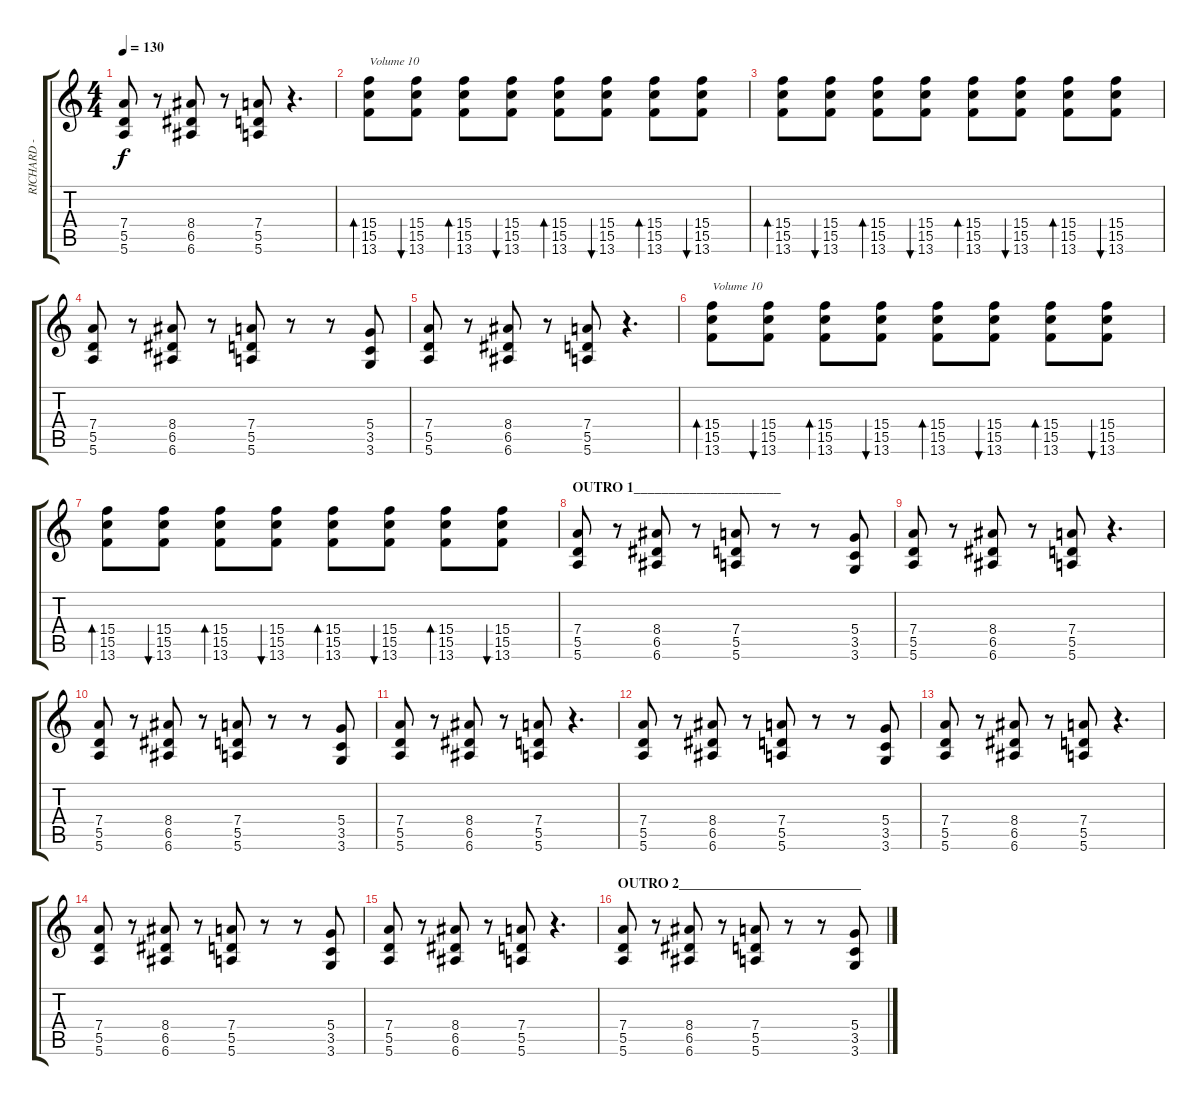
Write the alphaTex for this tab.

\track ("RICHARD - Standart" "RICHARD - ") {instrument distortionguitar}
\staff {score tabs}
\tuning (E4 B3 G3 D3 A2 E2) {hide}
\ts (4 4)
\tempo 130
\clef g2
\ks c
(7.4 5.5 5.6).8{dy f} r.8 (8.4 6.5 6.6).8 r.8 (7.4 5.5 5.6).8 r.4{d} |
(15.4 15.5 13.6).8{bd 60 txt "Volume 10" volume 10} (15.4 15.5 13.6).8{bu 60} (15.4 15.5 13.6).8{bd 60} (15.4 15.5 13.6).8{bu 60} (15.4 15.5 13.6).8{bd 60} (15.4 15.5 13.6).8{bu 60} (15.4 15.5 13.6).8{bd 60} (15.4 15.5 13.6).8{bu 60} |
(15.4 15.5 13.6).8{bd 60} (15.4 15.5 13.6).8{bu 60} (15.4 15.5 13.6).8{bd 60} (15.4 15.5 13.6).8{bu 60} (15.4 15.5 13.6).8{bd 60} (15.4 15.5 13.6).8{bu 60} (15.4 15.5 13.6).8{bd 60} (15.4 15.5 13.6).8{bu 60} |
(7.4 5.5 5.6).8 r.8 (8.4 6.5 6.6).8 r.8 (7.4 5.5 5.6).8 r.8 r.8 (5.4 3.5 3.6).8 |
(7.4 5.5 5.6).8 r.8 (8.4 6.5 6.6).8 r.8 (7.4 5.5 5.6).8 r.4{d} |
(15.4 15.5 13.6).8{bd 60 txt "Volume 10" volume 10} (15.4 15.5 13.6).8{bu 60} (15.4 15.5 13.6).8{bd 60} (15.4 15.5 13.6).8{bu 60} (15.4 15.5 13.6).8{bd 60} (15.4 15.5 13.6).8{bu 60} (15.4 15.5 13.6).8{bd 60} (15.4 15.5 13.6).8{bu 60} |
(15.4 15.5 13.6).8{bd 60} (15.4 15.5 13.6).8{bu 60} (15.4 15.5 13.6).8{bd 60} (15.4 15.5 13.6).8{bu 60} (15.4 15.5 13.6).8{bd 60} (15.4 15.5 13.6).8{bu 60} (15.4 15.5 13.6).8{bd 60} (15.4 15.5 13.6).8{bu 60} |
\section ("" "OUTRO 1_____________________")
(7.4 5.5 5.6).8 r.8 (8.4 6.5 6.6).8 r.8 (7.4 5.5 5.6).8 r.8 r.8 (5.4 3.5 3.6).8 |
(7.4 5.5 5.6).8 r.8 (8.4 6.5 6.6).8 r.8 (7.4 5.5 5.6).8 r.4{d} |
(7.4 5.5 5.6).8 r.8 (8.4 6.5 6.6).8 r.8 (7.4 5.5 5.6).8 r.8 r.8 (5.4 3.5 3.6).8 |
(7.4 5.5 5.6).8 r.8 (8.4 6.5 6.6).8 r.8 (7.4 5.5 5.6).8 r.4{d} |
(7.4 5.5 5.6).8 r.8 (8.4 6.5 6.6).8 r.8 (7.4 5.5 5.6).8 r.8 r.8 (5.4 3.5 3.6).8 |
(7.4 5.5 5.6).8 r.8 (8.4 6.5 6.6).8 r.8 (7.4 5.5 5.6).8 r.4{d} |
(7.4 5.5 5.6).8 r.8 (8.4 6.5 6.6).8 r.8 (7.4 5.5 5.6).8 r.8 r.8 (5.4 3.5 3.6).8 |
(7.4 5.5 5.6).8 r.8 (8.4 6.5 6.6).8 r.8 (7.4 5.5 5.6).8 r.4{d} |
\section ("" "OUTRO 2__________________________")
(7.4 5.5 5.6).8 r.8 (8.4 6.5 6.6).8 r.8 (7.4 5.5 5.6).8 r.8 r.8 (5.4 3.5 3.6).8
